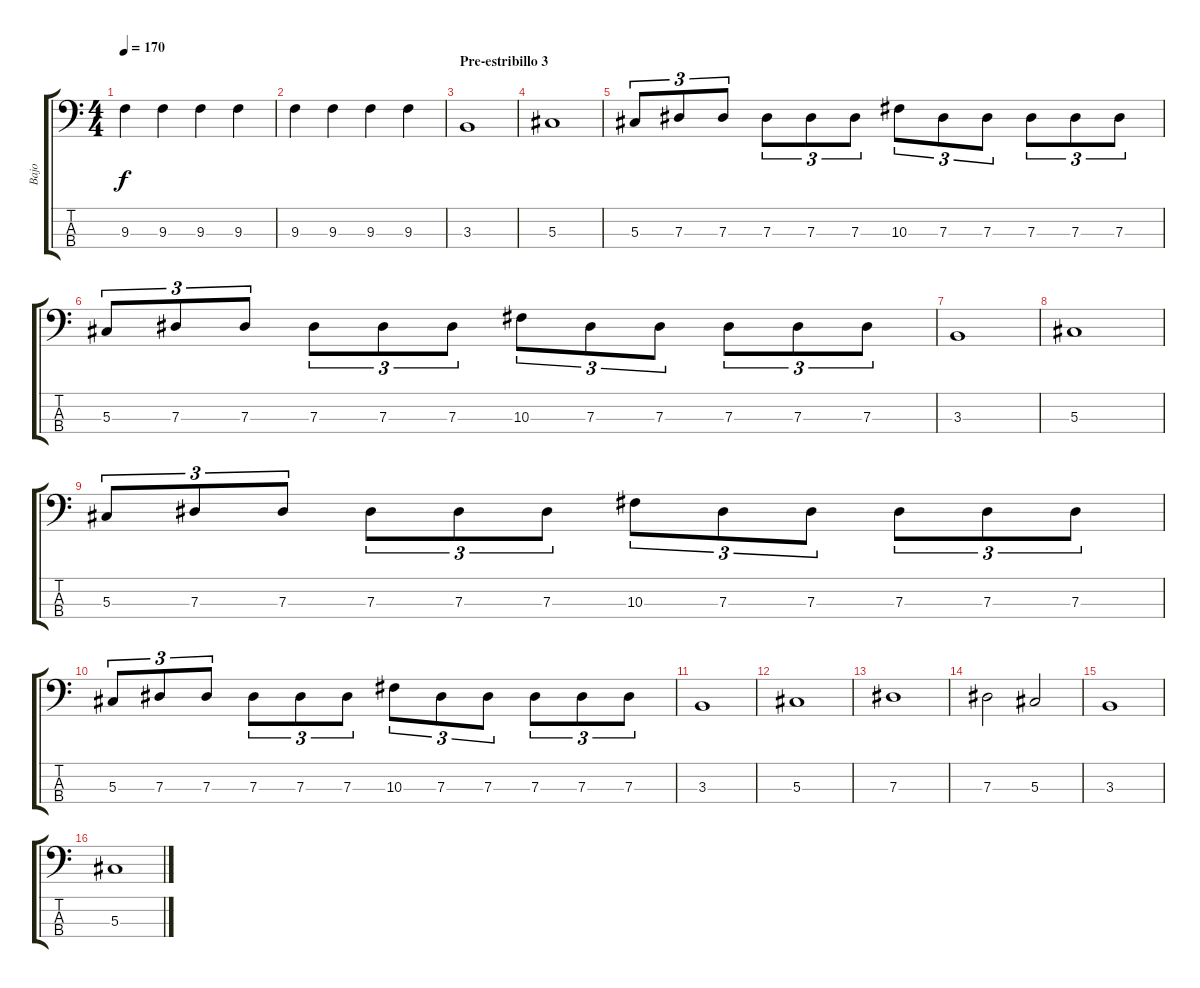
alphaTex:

\track ("Bajo" "Bajo") {instrument electricbassfinger}
\staff {score tabs}
\tuning (Gb2 Db2 Ab1 Eb1) {hide}
\ts (4 4)
\tempo 170
\clef f4
\ks c
9.3.4{dy f} 9.3.4 9.3.4 9.3.4 |
9.3.4 9.3.4 9.3.4 9.3.4 |
\section ("" "Pre-estribillo 3")
3.3.1 |
5.3.1 |
5.3.8{tu (3 2)} 7.3.8{tu (3 2)} 7.3.8{tu (3 2)} 7.3.8{tu (3 2)} 7.3.8{tu (3 2)} 7.3.8{tu (3 2)} 10.3.8{tu (3 2)} 7.3.8{tu (3 2)} 7.3.8{tu (3 2)} 7.3.8{tu (3 2)} 7.3.8{tu (3 2)} 7.3.8{tu (3 2)} |
5.3.8{tu (3 2)} 7.3.8{tu (3 2)} 7.3.8{tu (3 2)} 7.3.8{tu (3 2)} 7.3.8{tu (3 2)} 7.3.8{tu (3 2)} 10.3.8{tu (3 2)} 7.3.8{tu (3 2)} 7.3.8{tu (3 2)} 7.3.8{tu (3 2)} 7.3.8{tu (3 2)} 7.3.8{tu (3 2)} |
3.3.1 |
5.3.1 |
5.3.8{tu (3 2)} 7.3.8{tu (3 2)} 7.3.8{tu (3 2)} 7.3.8{tu (3 2)} 7.3.8{tu (3 2)} 7.3.8{tu (3 2)} 10.3.8{tu (3 2)} 7.3.8{tu (3 2)} 7.3.8{tu (3 2)} 7.3.8{tu (3 2)} 7.3.8{tu (3 2)} 7.3.8{tu (3 2)} |
5.3.8{tu (3 2)} 7.3.8{tu (3 2)} 7.3.8{tu (3 2)} 7.3.8{tu (3 2)} 7.3.8{tu (3 2)} 7.3.8{tu (3 2)} 10.3.8{tu (3 2)} 7.3.8{tu (3 2)} 7.3.8{tu (3 2)} 7.3.8{tu (3 2)} 7.3.8{tu (3 2)} 7.3.8{tu (3 2)} |
3.3.1 |
5.3.1 |
7.3.1 |
7.3.2 5.3.2 |
3.3.1 |
5.3.1
